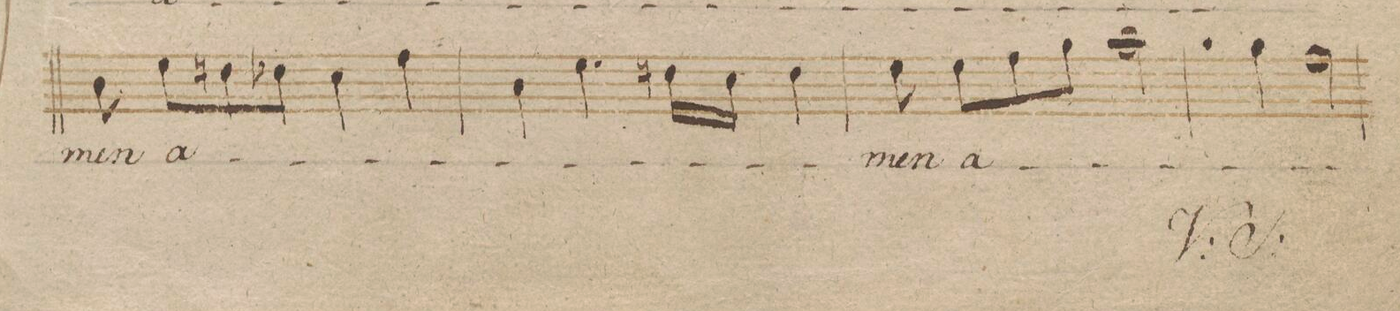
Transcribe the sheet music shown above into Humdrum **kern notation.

**kern	**text	**dynam
*I"Canto.	*	*
*clefC1	*	*
*k[b-]	*	*
*met(c)	*	*
*M4/4	*	*
8g\	-men	.
8cc\L	a-	.
8bn\	.	.
8b-X\J	.	.
4a\	.	.
4dd\	.	.
=252	=252	=252
4g\	.	.
4.cc\	.	.
16bn\LL	.	.
16a\JJ	.	.
4b\	.	.
=253	=253	=253
8cc\	-men	.
8cc\L	a-	.
8dd\	.	.
8ee\J	.	.
2.ff\	.	.
=254	=254	=254
4ee\	.	.
2dd\	.	.
=255	=255	=255
*-	*-	*-
